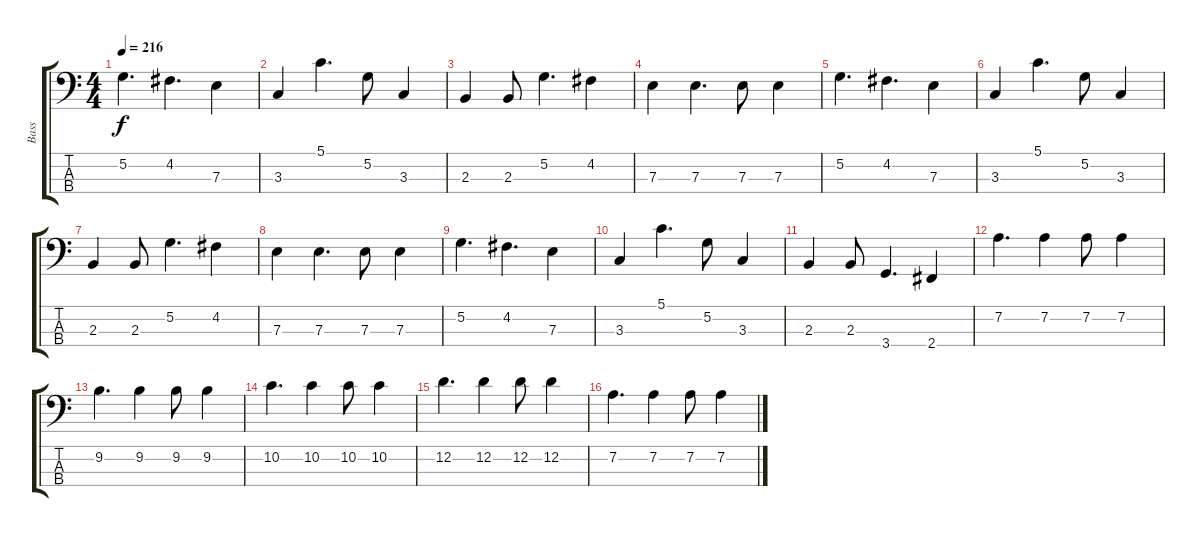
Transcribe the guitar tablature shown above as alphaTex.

\track ("Bass" "Bass") {instrument acousticbass}
\staff {score tabs}
\tuning (G2 D2 A1 E1) {hide}
\ts (4 4)
\tempo 216
\clef f4
\ks c
5.2.4{d dy f} 4.2.4{d} 7.3.4 |
3.3.4 5.1.4{d} 5.2.8 3.3.4 |
2.3.4 2.3.8 5.2.4{d} 4.2.4 |
7.3.4 7.3.4{d} 7.3.8 7.3.4 |
5.2.4{d} 4.2.4{d} 7.3.4 |
3.3.4 5.1.4{d} 5.2.8 3.3.4 |
2.3.4 2.3.8 5.2.4{d} 4.2.4 |
7.3.4 7.3.4{d} 7.3.8 7.3.4 |
5.2.4{d} 4.2.4{d} 7.3.4 |
3.3.4 5.1.4{d} 5.2.8 3.3.4 |
2.3.4 2.3.8 3.4.4{d} 2.4.4 |
7.2.4{d} 7.2.4 7.2.8 7.2.4 |
9.2.4{d} 9.2.4 9.2.8 9.2.4 |
10.2.4{d} 10.2.4 10.2.8 10.2.4 |
12.2.4{d} 12.2.4 12.2.8 12.2.4 |
7.2.4{d} 7.2.4 7.2.8 7.2.4
